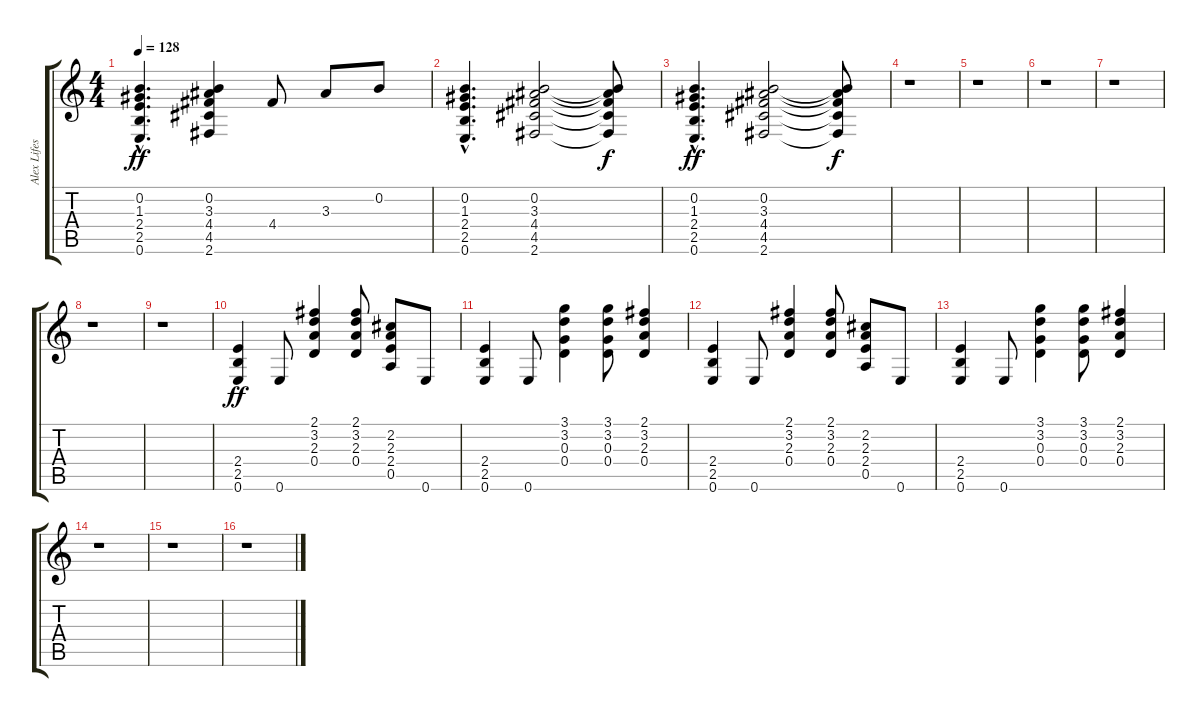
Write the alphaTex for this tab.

\track ("Alex Lifeson I" "Alex Lifes") {instrument electricguitarclean}
\staff {score tabs}
\tuning (E4 B3 G3 D3 A2 E2) {hide}
\ts (4 4)
\tempo 128
\clef g2
\ks c
(0.2{hac} 1.3{hac} 2.4{hac} 2.5{hac} 0.6{hac}).4{d dy ff} (0.2 3.3 4.4 4.5 2.6).4 4.4.8 3.3.8 0.2.8 |
(0.2{hac} 1.3{hac} 2.4{hac} 2.5{hac} 0.6{hac}).4{d} (0.2 3.3 4.4 4.5 2.6).2 (0.2{t} 3.3{t} 4.4{t} 4.5{t} 2.6{t}).8{dy f} |
(0.2{hac} 1.3{hac} 2.4{hac} 2.5{hac} 0.6{hac}).4{d dy ff} (0.2 3.3 4.4 4.5 2.6).2 (0.2{t} 3.3{t} 4.4{t} 4.5{t} 2.6{t}).8{dy f} |
r.1 |
r.1 |
r.1 |
r.1 |
r.1 |
r.1 |
(2.4 2.5 0.6).4{dy ff} 0.6.8 (2.1 3.2 2.3 0.4).4 (2.1 3.2 2.3 0.4).8 (2.2 2.3 2.4 0.5).8 0.6.8 |
(2.4 2.5 0.6).4 0.6.8 (3.1 3.2 0.3 0.4).4 (3.1 3.2 0.3 0.4).8 (2.1 3.2 2.3 0.4).4 |
(2.4 2.5 0.6).4 0.6.8 (2.1 3.2 2.3 0.4).4 (2.1 3.2 2.3 0.4).8 (2.2 2.3 2.4 0.5).8 0.6.8 |
(2.4 2.5 0.6).4 0.6.8 (3.1 3.2 0.3 0.4).4 (3.1 3.2 0.3 0.4).8 (2.1 3.2 2.3 0.4).4 |
r.1 |
r.1 |
r.1
